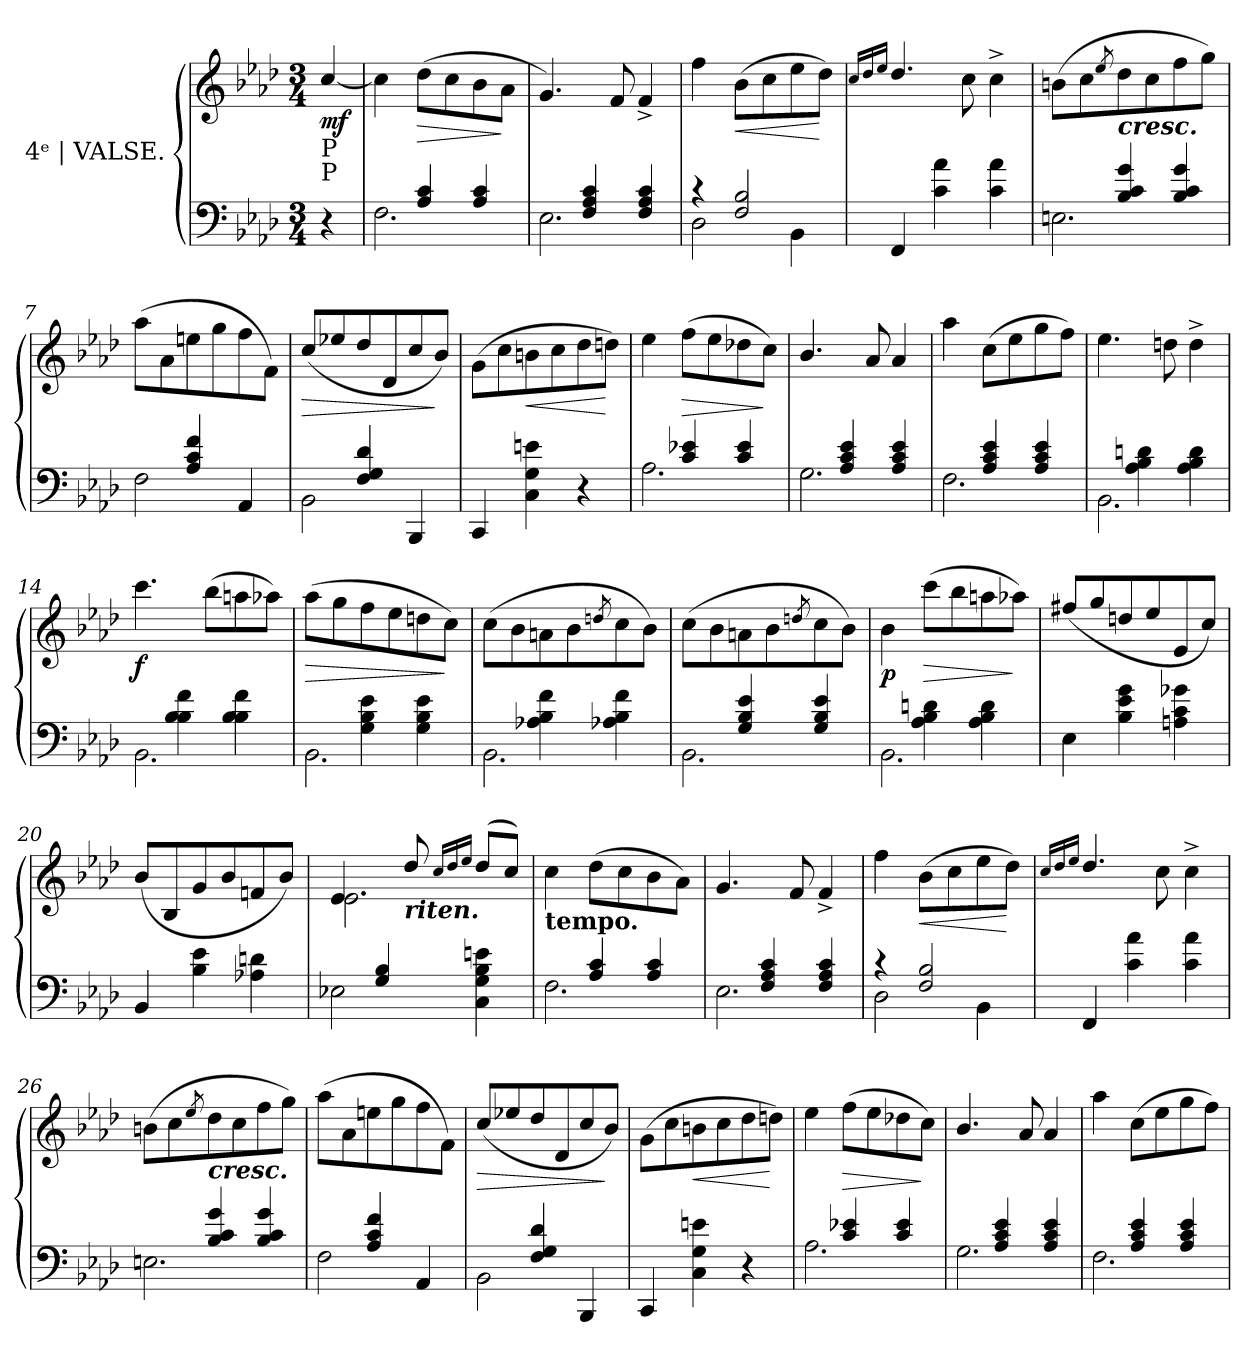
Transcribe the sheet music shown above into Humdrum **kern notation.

**kern	**kern	**dynam
*part1	*part1	*part1
*staff2	*staff1	*staff1/2
*I"4ᵉ | VALSE.	*	*
*clefF4	*clefG2	*
*k[b-e-a-d-]	*k[b-e-a-d-]	*
*M3/4	*M3/4	*
*MM144	*MM144	*
=1	=1	=1
*	*^	*
!	!LO:TX:b:t=P	!	!
!	!LO:TX:b:t=P	!	!
!	!	!	!LO:DY:b
4r	[4cc/	4ryy	mf
*	*v	*v	*
=2	=2	=2
*^	*	*
4ryy	2.F\	4cc\]	.
!	!	!	!LO:HP:b
4A-/ 4c/	.	(>8dd-\L	>
.	.	8cc\	.
4A-/ 4c/	.	8b-\	.
.	.	8a-\J	]
=3	=3	=3	=3
4ryy	2.E-\	4.g/)	.
4F/ 4A-/ 4c/	.	.	.
.	.	8f/	.
4F/ 4A-/ 4c/	.	4f^/	.
=4	=4	=4	=4
4rc	2D-\	4ff\	.
!	!	!	!LO:HP:b
2F/ 2B-/	.	(>8b-\L	<
.	.	8cc\	.
.	4BB-\	8ee-\	.
.	.	8dd-\J)	[
*v	*v	*	*
=5	=5	=5
.	16qcc/LL	.
.	16qdd-/	.
.	16qee-/JJ	.
4FF/	4.dd-/	.
4c\ 4a-\	.	.
.	8cc\	.
4c\ 4a-\	4cc^\	.
=6	=6	=6
*^	*	*
4ryy	2.En\	(>8bn\L	.
.	.	8cc\	.
.	.	8qee-/	.
!	!	!LO:TX:b:Bi:t=cresc.	!
4B-/ 4c/ 4g/	.	8dd-\	.
.	.	8cc\	.
4B-/ 4c/ 4g/	.	8ff\	.
.	.	8gg\J)	.
=7	=7	=7	=7
4ryy	2F\	(>8aa-\L	.
.	.	8a-\	.
4A-/ 4c/ 4f/	.	8een\	.
.	.	8gg\	.
4ryy	4AA-/	8ff\	.
.	.	8f\J)	.
!!LO:LB:g=z
=8	=8	=8	=8
!	!	!	!LO:HP:b
4ryy	2BB-\	(>8cc/L	>
.	.	8ee-X/	.
4F/ 4G/ 4d-/	.	8dd-/	.
.	.	8d-/	.
4ryy	4BBB-/	8cc/	.
.	.	8b-/J)	]
*v	*v	*	*
=9	=9	=9
4CC/	(>8g\L	.
.	8cc\	.
!	!	!LO:HP:b
4C\ 4G\ 4en\	8bn\	<
.	8cc\	.
4r	8dd-\	.
.	8ddn\J)	[
=10	=10	=10
*^	*	*
4ryy	2.A-\	4ee-\	.
!	!	!	!LO:HP:b
4c/ 4e-X/	.	(>8ff\L	>
.	.	8ee-\	.
4c/ 4e-/	.	8dd-X\	.
.	.	8cc\J)	]
=11	=11	=11	=11
4ryy	2.G\	4.b-/	.
4A-/ 4c/ 4e-/	.	.	.
.	.	8a-/	.
4A-/ 4c/ 4e-/	.	4a-/	.
=12	=12	=12	=12
4ryy	2.F\	4aa-\	.
4A-/ 4c/ 4e-/	.	(>8cc\L	.
.	.	8ee-\	.
4A-/ 4c/ 4e-/	.	8gg\	.
.	.	8ff\J)	.
=13	=13	=13	=13
4ryy	2.BB-\	4.ee-\	.
4A-\ 4B-\ 4dn\	.	.	.
.	.	8ddn\	.
4A-\ 4B-\ 4d\	.	4dd^\	.
!!LO:LB:g=z
=14	=14	=14	=14
!	!	!	!LO:DY:b
4ryy	2.BB-\	4.ccc\	f
4B-\ 4B-\ 4f\	.	.	.
.	.	(>8bb-\L	.
4B-\ 4B-\ 4f\	.	8aan\	.
.	.	8aa-X\J)	.
=15	=15	=15	=15
!	!	!	!LO:HP:b
4ryy	2.BB-\	(>8aa-\L	>
.	.	8gg\	.
4G\ 4B-\ 4e-\	.	8ff\	.
.	.	8ee-\	.
4G\ 4B-\ 4e-\	.	8ddn\	.
.	.	8cc\J)	]
=16	=16	=16	=16
4ryy	2.BB-\	(>8cc\L	.
.	.	8b-\	.
4A-X\ 4B-\ 4f\	.	8an\	.
.	.	8b-\	.
.	.	8qddn/	.
4A-X\ 4B-\ 4f\	.	8cc\	.
.	.	8b-\J)	.
=17	=17	=17	=17
4ryy	2.BB-\	(>8cc\L	.
.	.	8b-\	.
4G/ 4B-/ 4e-/	.	8an\	.
.	.	8b-\	.
.	.	8qddn/	.
4G/ 4B-/ 4e-/	.	8cc\	.
.	.	8b-\J)	.
=18	=18	=18	=18
!	!	!	!LO:DY:b
4ryy	2.BB-\	4b-\	p
!	!	!	!LO:HP:b
4A-\ 4B-\ 4dn\	.	(>8ccc\L	>
.	.	8bb-\	.
4A-\ 4B-\ 4d\	.	8aan\	.
.	.	8aa-X\J)	]
*v	*v	*	*
!!LO:LB:g=z
=19	=19	=19
4E-\	(<8ff#X/L	.
.	8gg/	.
4B-\ 4e-\ 4g\	8ddn/	.
.	8ee-/	.
4An\ 4c\ 4g-X\	8e-/	.
.	8cc/J)	.
=20	=20	=20
4BB-/	(<8b-/L	.
.	8B-/	.
4B-\ 4e-\	8g/	.
.	8b-/	.
4A-X\ 4dn\	8fn/	.
.	8b-/J)	.
=21	=21	=21
*^	*^	*
4ryy	2E-X\	4.e-/	2.e-\	.
4G/ 4B-/	.	.	.	.
!	!	!LO:TX:b:Bi:t=riten.	!	!
.	.	8dd-/	.	.
.	.	16qcc/LL	.	.
.	.	16qdd-/	.	.
.	.	16qee-/JJ	.	.
4C\ 4G\ 4B-\ 4en\	4ryy	(<8dd-/L	.	.
.	.	8cc/J)	.	.
*	*	*v	*v	*
=22	=22	=22	=22
!	!	!LO:TX:b:B:t=tempo.	!
4ryy	2.F\	4cc\	.
4A-/ 4c/	.	(>8dd-\L	.
.	.	8cc\	.
4A-/ 4c/	.	8b-\	.
.	.	8a-\J)	.
=23	=23	=23	=23
4ryy	2.E-\	4.g/	.
4F/ 4A-/ 4c/	.	.	.
.	.	8f/	.
4F/ 4A-/ 4c/	.	4f^/	.
=24	=24	=24	=24
4rc	2D-\	4ff\	.
!	!	!	!LO:HP:b
2F/ 2B-/	.	(>8b-\L	<
.	.	8cc\	.
.	4BB-\	8ee-\	.
.	.	8dd-\J)	[
*v	*v	*	*
=25	=25	=25
.	16qcc/LL	.
.	16qdd-/	.
.	16qee-/JJ	.
4FF/	4.dd-/	.
4c\ 4a-\	.	.
.	8cc\	.
4c\ 4a-\	4cc^\	.
!!LO:LB:g=z
=26	=26	=26
*^	*	*
4ryy	2.En\	(>8bn\L	.
.	.	8cc\	.
.	.	8qee-/	.
!	!	!LO:TX:b:Bi:t=cresc.	!
4B-/ 4c/ 4g/	.	8dd-\	.
.	.	8cc\	.
4B-/ 4c/ 4g/	.	8ff\	.
.	.	8gg\J)	.
=27	=27	=27	=27
4ryy	2F\	(>8aa-\L	.
.	.	8a-\	.
4A-/ 4c/ 4f/	.	8een\	.
.	.	8gg\	.
4ryy	4AA-/	8ff\	.
.	.	8f\J)	.
=28	=28	=28	=28
!	!	!	!LO:HP:b
4ryy	2BB-\	(>8cc/L	>
.	.	8ee-X/	.
4F/ 4G/ 4d-/	.	8dd-/	.
.	.	8d-/	.
4ryy	4BBB-/	8cc/	.
.	.	8b-/J)	]
*v	*v	*	*
=29	=29	=29
4CC/	(>8g\L	.
.	8cc\	.
!	!	!LO:HP:b
4C\ 4G\ 4en\	8bn\	<
.	8cc\	.
4r	8dd-\	.
.	8ddn\J)	[
=30	=30	=30
*^	*	*
4ryy	2.A-\	4ee-\	.
!	!	!	!LO:HP:b
4c/ 4e-X/	.	(>8ff\L	>
.	.	8ee-\	.
4c/ 4e-/	.	8dd-X\	.
.	.	8cc\J)	]
=31	=31	=31	=31
4ryy	2.G\	4.b-/	.
4A-/ 4c/ 4e-/	.	.	.
.	.	8a-/	.
4A-/ 4c/ 4e-/	.	4a-/	.
!!LO:PB:g=z
=32	=32	=32	=32
4ryy	2.F\	4aa-\	.
4A-/ 4c/ 4e-/	.	(>8cc\L	.
.	.	8ee-\	.
4A-/ 4c/ 4e-/	.	8gg\	.
.	.	8ff\J)	.
*v	*v	*	*
=	=	=
*-	*-	*-
